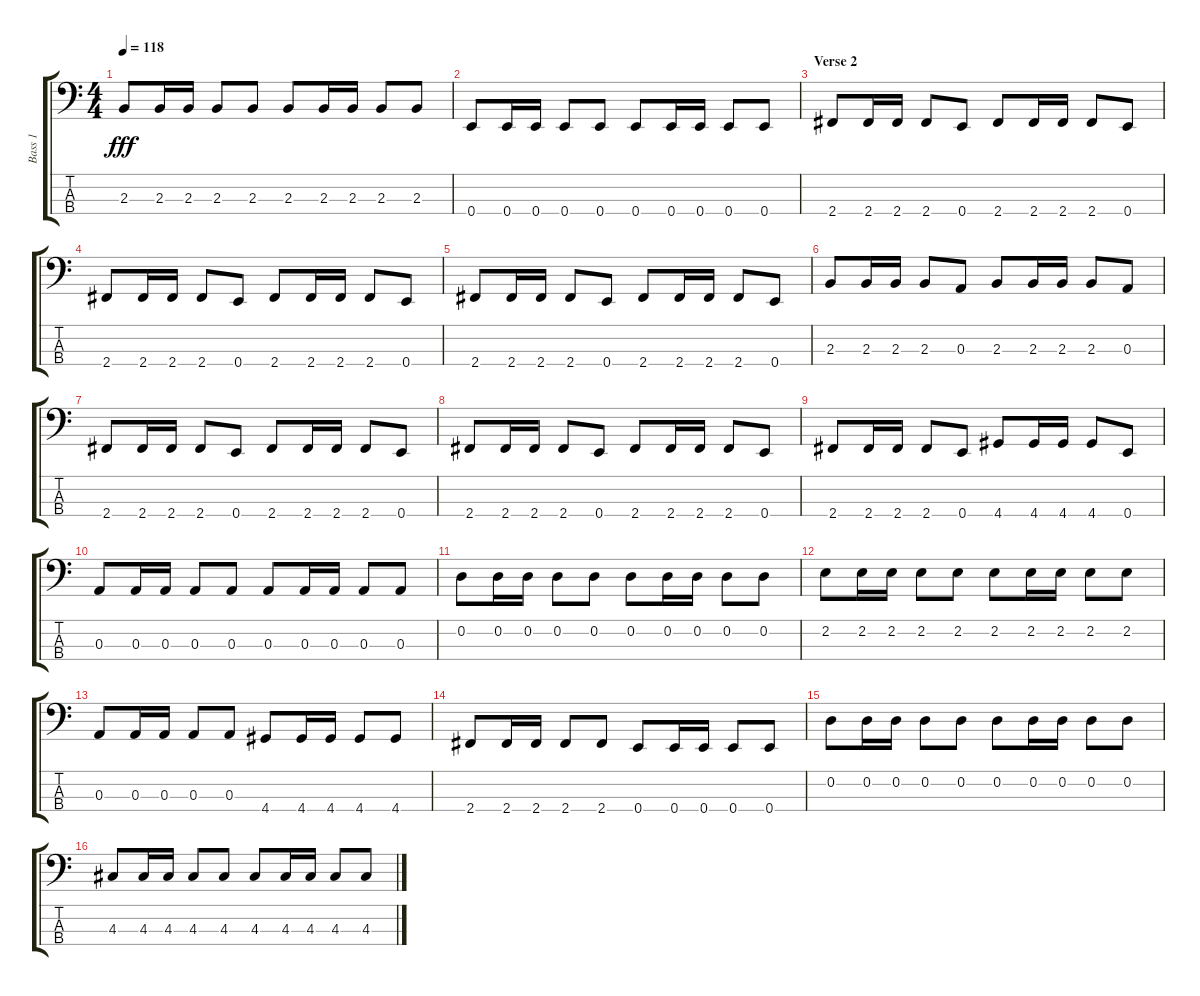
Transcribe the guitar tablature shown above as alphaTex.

\track ("Bass 1" "Bass 1") {instrument electricbassfinger}
\staff {score tabs}
\tuning (G2 D2 A1 E1) {hide}
\ts (4 4)
\tempo 118
\clef f4
\ks c
2.3.8{dy fff} 2.3.16 2.3.16 2.3.8 2.3.8 2.3.8 2.3.16 2.3.16 2.3.8 2.3.8 |
0.4.8 0.4.16 0.4.16 0.4.8 0.4.8 0.4.8 0.4.16 0.4.16 0.4.8 0.4.8 |
\section ("" "Verse 2")
2.4.8 2.4.16 2.4.16 2.4.8 0.4.8 2.4.8 2.4.16 2.4.16 2.4.8 0.4.8 |
2.4.8 2.4.16 2.4.16 2.4.8 0.4.8 2.4.8 2.4.16 2.4.16 2.4.8 0.4.8 |
2.4.8 2.4.16 2.4.16 2.4.8 0.4.8 2.4.8 2.4.16 2.4.16 2.4.8 0.4.8 |
2.3.8 2.3.16 2.3.16 2.3.8 0.3.8 2.3.8 2.3.16 2.3.16 2.3.8 0.3.8 |
2.4.8 2.4.16 2.4.16 2.4.8 0.4.8 2.4.8 2.4.16 2.4.16 2.4.8 0.4.8 |
2.4.8 2.4.16 2.4.16 2.4.8 0.4.8 2.4.8 2.4.16 2.4.16 2.4.8 0.4.8 |
2.4.8 2.4.16 2.4.16 2.4.8 0.4.8 4.4.8 4.4.16 4.4.16 4.4.8 0.4.8 |
0.3.8 0.3.16 0.3.16 0.3.8 0.3.8 0.3.8 0.3.16 0.3.16 0.3.8 0.3.8 |
0.2.8 0.2.16 0.2.16 0.2.8 0.2.8 0.2.8 0.2.16 0.2.16 0.2.8 0.2.8 |
2.2.8 2.2.16 2.2.16 2.2.8 2.2.8 2.2.8 2.2.16 2.2.16 2.2.8 2.2.8 |
0.3.8 0.3.16 0.3.16 0.3.8 0.3.8 4.4.8 4.4.16 4.4.16 4.4.8 4.4.8 |
2.4.8 2.4.16 2.4.16 2.4.8 2.4.8 0.4.8 0.4.16 0.4.16 0.4.8 0.4.8 |
0.2.8 0.2.16 0.2.16 0.2.8 0.2.8 0.2.8 0.2.16 0.2.16 0.2.8 0.2.8 |
4.3.8 4.3.16 4.3.16 4.3.8 4.3.8 4.3.8 4.3.16 4.3.16 4.3.8 4.3.8
